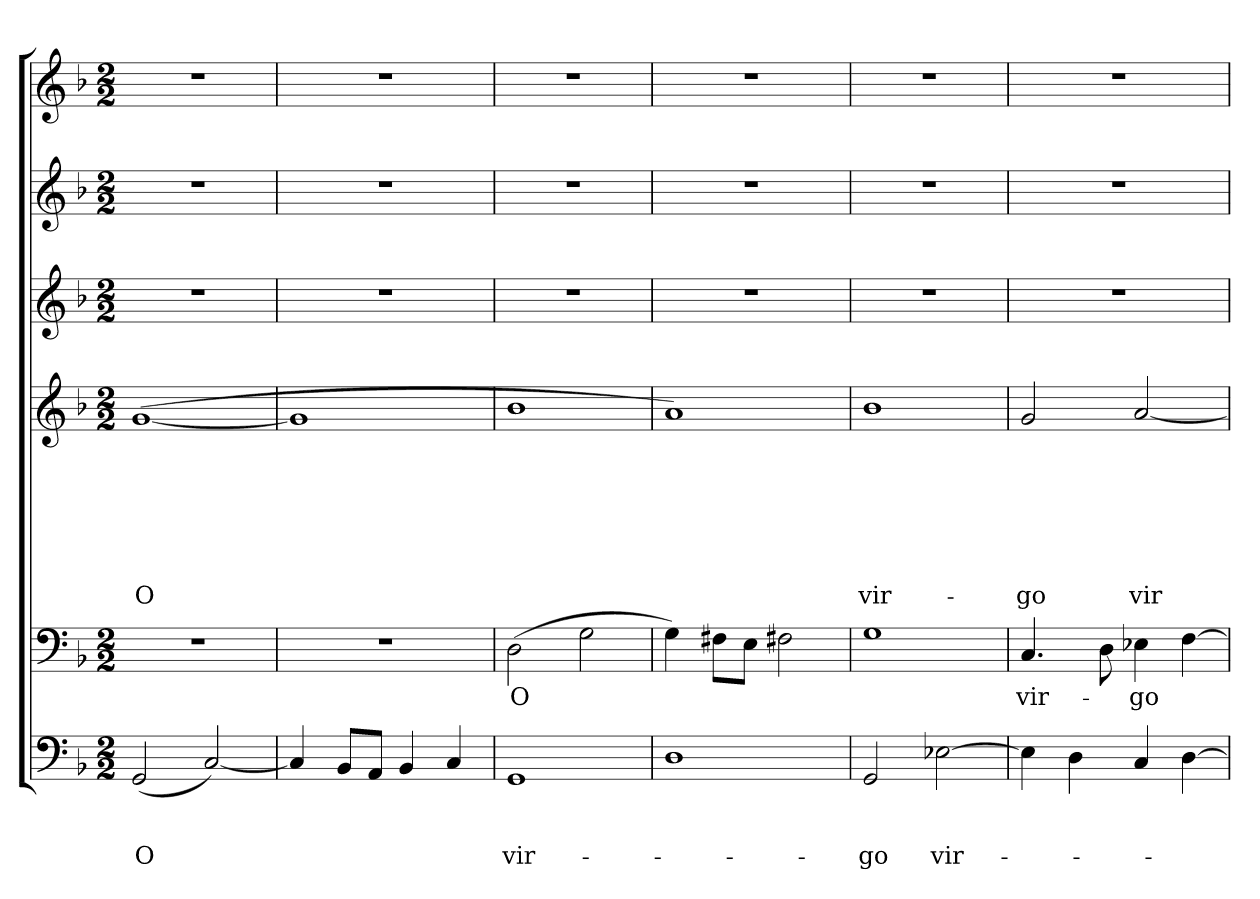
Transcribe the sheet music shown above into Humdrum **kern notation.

**kern	**text	**text	**text	**kern	**text	**kern	**text	**text	**text	**text	**text	**text	**text	**kern	**kern	**kern
*part6	*part6	*part6	*part6	*part5	*part5	*part4	*part4	*part4	*part4	*part4	*part4	*part4	*part4	*part3	*part2	*part1
*staff6	*staff6	*staff6	*staff6	*staff5	*staff5	*staff4	*staff4	*staff4	*staff4	*staff4	*staff4	*staff4	*staff4	*staff3	*staff2	*staff1
*clefF4	*	*	*	*clefF4	*	*clefG2	*	*	*	*	*	*	*	*clefG2	*clefG2	*clefG2
*	*	*	*	*	*	*ITrd7c12	*	*	*	*	*	*	*	*ITrd7c12	*ITrd7c12	*
*k[b-]	*	*	*	*k[b-]	*	*k[b-]	*	*	*	*	*	*	*	*k[b-]	*k[b-]	*k[b-]
*F:	*	*	*	*F:	*	*F:	*	*	*	*	*	*	*	*F:	*F:	*F:
*M2/2	*	*	*	*M2/2	*	*M2/2	*	*	*	*	*	*	*	*M2/2	*M2/2	*M2/2
=1	=1	=1	=1	=1	=1	=1	=1	=1	=1	=1	=1	=1	=1	=1	=1	=1
!	!	!	!LO:LY:b	!	!	!	!	!	!	!	!	!	!LO:LY:b	!	!	!
(<2GG/	.	.	O	1r	.	(>[<1G	.	.	.	.	.	.	O	1r	1r	1r
[<2C/)	.	.	.	.	.	.	.	.	.	.	.	.	.	.	.	.
=2	=2	=2	=2	=2	=2	=2	=2	=2	=2	=2	=2	=2	=2	=2	=2	=2
4C/]	.	.	.	1r	.	1G]	.	.	.	.	.	.	.	1r	1r	1r
8BB-/L	.	.	.	.	.	.	.	.	.	.	.	.	.	.	.	.
8AA/J	.	.	.	.	.	.	.	.	.	.	.	.	.	.	.	.
4BB-/	.	.	.	.	.	.	.	.	.	.	.	.	.	.	.	.
4C/	.	.	.	.	.	.	.	.	.	.	.	.	.	.	.	.
=3	=3	=3	=3	=3	=3	=3	=3	=3	=3	=3	=3	=3	=3	=3	=3	=3
!	!	!	!LO:LY:b	!	!LO:LY:b	!	!	!	!	!	!	!	!	!	!	!
1GG	.	.	vir-	(>2D\	O	1B-	.	.	.	.	.	.	.	1r	1r	1r
.	.	.	.	2G\	.	.	.	.	.	.	.	.	.	.	.	.
=4	=4	=4	=4	=4	=4	=4	=4	=4	=4	=4	=4	=4	=4	=4	=4	=4
1D	.	.	.	4G\)	.	1A)	.	.	.	.	.	.	.	1r	1r	1r
.	.	.	.	8F#X\L	.	.	.	.	.	.	.	.	.	.	.	.
.	.	.	.	8E\J	.	.	.	.	.	.	.	.	.	.	.	.
.	.	.	.	2F#X\	.	.	.	.	.	.	.	.	.	.	.	.
=5	=5	=5	=5	=5	=5	=5	=5	=5	=5	=5	=5	=5	=5	=5	=5	=5
!	!	!	!LO:LY:b	!	!	!	!	!	!	!	!	!	!LO:LY:b	!	!	!
2GG/	.	.	-go	1G	.	1B-	.	.	.	.	.	.	vir-	1r	1r	1r
!	!	!	!LO:LY:b	!	!	!	!	!	!	!	!	!	!	!	!	!
[>2E-i\	.	.	vir-	.	.	.	.	.	.	.	.	.	.	.	.	.
=6	=6	=6	=6	=6	=6	=6	=6	=6	=6	=6	=6	=6	=6	=6	=6	=6
!	!	!	!	!	!LO:LY:b	!	!	!	!	!	!	!	!LO:LY:b	!	!	!
4E-\]	.	.	.	4.C/	vir-	2G/	.	.	.	.	.	.	-go	1r	1r	1r
4D\	.	.	.	.	.	.	.	.	.	.	.	.	.	.	.	.
.	.	.	.	8D\	.	.	.	.	.	.	.	.	.	.	.	.
!	!	!	!	!	!LO:LY:b	!	!	!	!	!	!	!	!LO:LY:b	!	!	!
4C/	.	.	.	4E-i\	-go	[<2A/	.	.	.	.	.	.	vir-	.	.	.
[>4D\	.	.	.	[>4F\	.	.	.	.	.	.	.	.	.	.	.	.
=	=	=	=	=	=	=	=	=	=	=	=	=	=	=	=	=
*-	*-	*-	*-	*-	*-	*-	*-	*-	*-	*-	*-	*-	*-	*-	*-	*-
